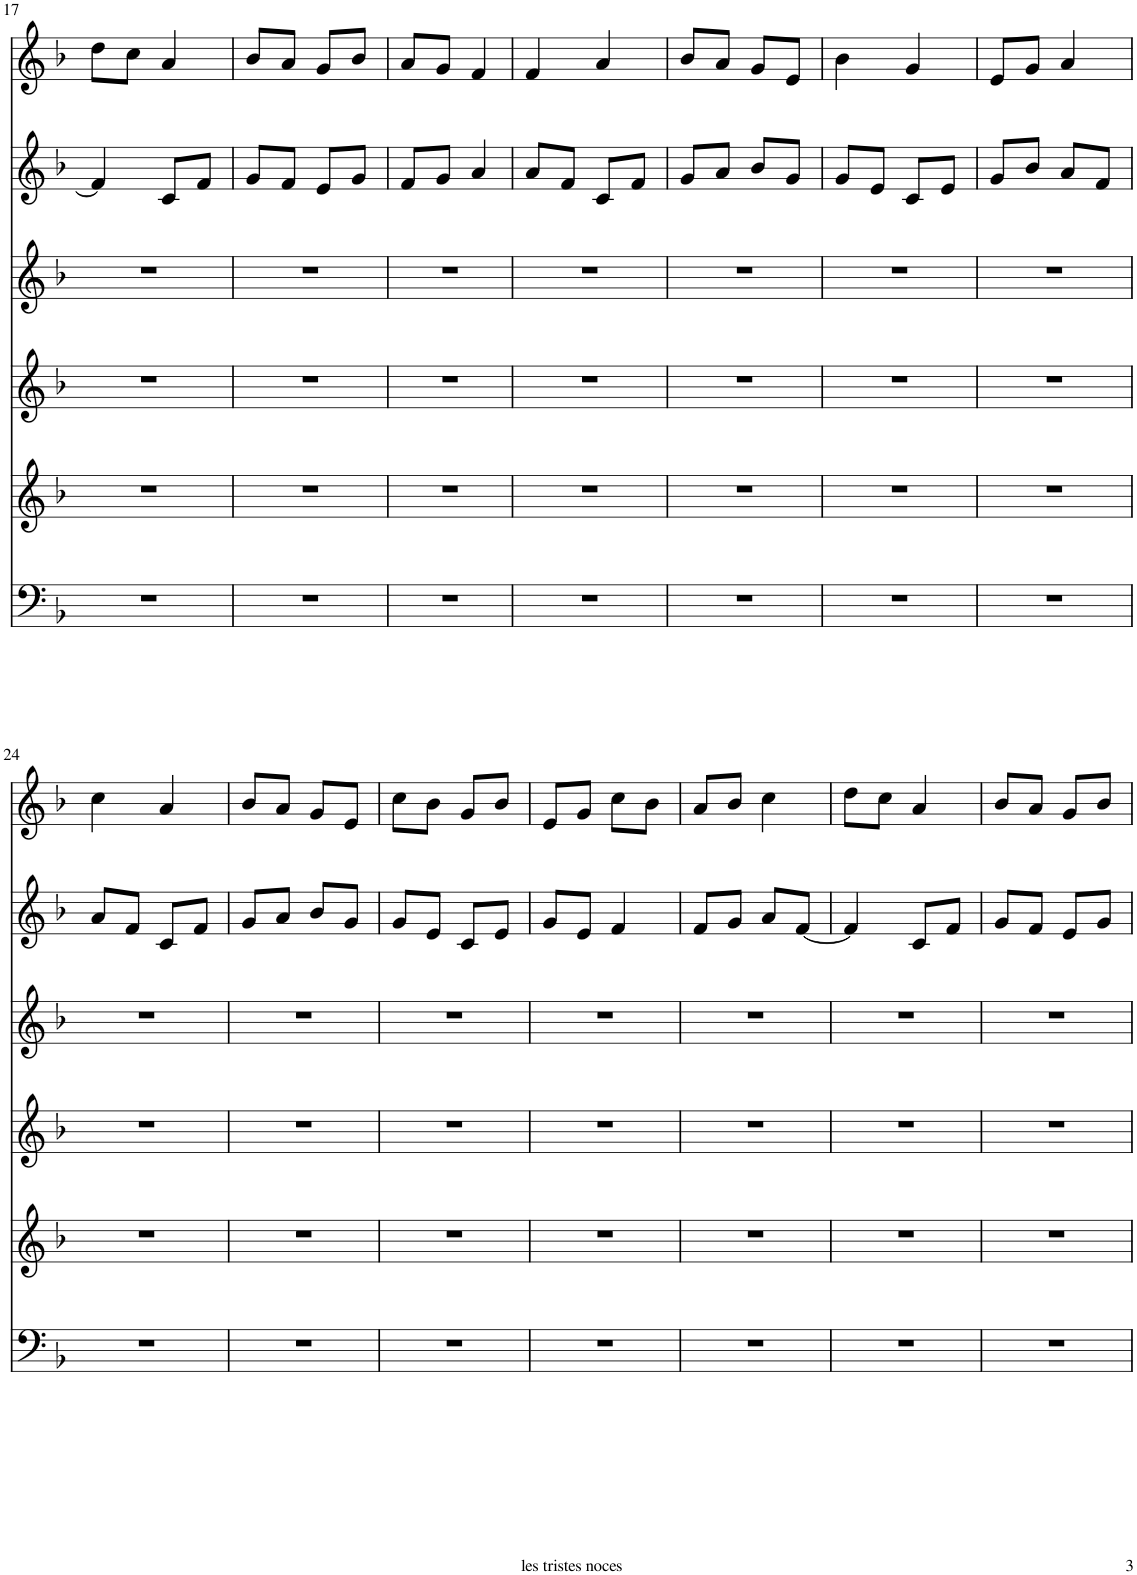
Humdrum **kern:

**kern	**kern	**kern	**kern	**kern	**kern
*part6	*part5	*part4	*part3	*part2	*part1
*staff6	*staff5	*staff4	*staff3	*staff2	*staff1
*I"voix 4	*I"voix 3	*I"voix 2	*I"voix 1	*I"violon	*I"flûte
*	*	*	*	*	*I'Fl
!!LO:PB:g=z
*clefF4	*clefG2	*clefG2	*clefG2	*clefG2	*clefG2
*	*	*Trd4c7	*Trd1c2	*	*
*k[b-]	*k[b-]	*k[b-]	*k[b-]	*k[b-]	*k[b-]
*M2/4	*M2/4	*M2/4	*M2/4	*M2/4	*M2/4
=17	=17	=17	=17	=17	=17
2r	2r	2r	2r	4f/]	8dd\L
.	.	.	.	.	8cc\J
.	.	.	.	8c/L	4a/
.	.	.	.	8f/J	.
=18	=18	=18	=18	=18	=18
2r	2r	2r	2r	8g/L	8b-/L
.	.	.	.	8f/J	8a/J
.	.	.	.	8e/L	8g/L
.	.	.	.	8g/J	8b-/J
=19	=19	=19	=19	=19	=19
2r	2r	2r	2r	8f/L	8a/L
.	.	.	.	8g/J	8g/J
.	.	.	.	4a/	4f/
=20	=20	=20	=20	=20	=20
2r	2r	2r	2r	8a/L	4f/
.	.	.	.	8f/J	.
.	.	.	.	8c/L	4a/
.	.	.	.	8f/J	.
=21	=21	=21	=21	=21	=21
2r	2r	2r	2r	8g/L	8b-/L
.	.	.	.	8a/J	8a/J
.	.	.	.	8b-/L	8g/L
.	.	.	.	8g/J	8e/J
=22	=22	=22	=22	=22	=22
2r	2r	2r	2r	8g/L	4b-\
.	.	.	.	8e/J	.
.	.	.	.	8c/L	4g/
.	.	.	.	8e/J	.
=23	=23	=23	=23	=23	=23
2r	2r	2r	2r	8g/L	8e/L
.	.	.	.	8b-/J	8g/J
.	.	.	.	8a/L	4a/
.	.	.	.	8f/J	.
!!LO:LB:g=z
=24	=24	=24	=24	=24	=24
2r	2r	2r	2r	8a/L	4cc\
.	.	.	.	8f/J	.
.	.	.	.	8c/L	4a/
.	.	.	.	8f/J	.
=25	=25	=25	=25	=25	=25
2r	2r	2r	2r	8g/L	8b-/L
.	.	.	.	8a/J	8a/J
.	.	.	.	8b-/L	8g/L
.	.	.	.	8g/J	8e/J
=26	=26	=26	=26	=26	=26
2r	2r	2r	2r	8g/L	8cc\L
.	.	.	.	8e/J	8b-\J
.	.	.	.	8c/L	8g/L
.	.	.	.	8e/J	8b-/J
=27	=27	=27	=27	=27	=27
2r	2r	2r	2r	8g/L	8e/L
.	.	.	.	8e/J	8g/J
.	.	.	.	4f/	8cc\L
.	.	.	.	.	8b-\J
=28	=28	=28	=28	=28	=28
2r	2r	2r	2r	8f/L	8a/L
.	.	.	.	8g/J	8b-/J
.	.	.	.	8a/L	4cc\
.	.	.	.	[8f/J	.
=29	=29	=29	=29	=29	=29
2r	2r	2r	2r	4f/]	8dd\L
.	.	.	.	.	8cc\J
.	.	.	.	8c/L	4a/
.	.	.	.	8f/J	.
=30	=30	=30	=30	=30	=30
2r	2r	2r	2r	8g/L	8b-/L
.	.	.	.	8f/J	8a/J
.	.	.	.	8e/L	8g/L
.	.	.	.	8g/J	8b-/J
=	=	=	=	=	=
*-	*-	*-	*-	*-	*-
